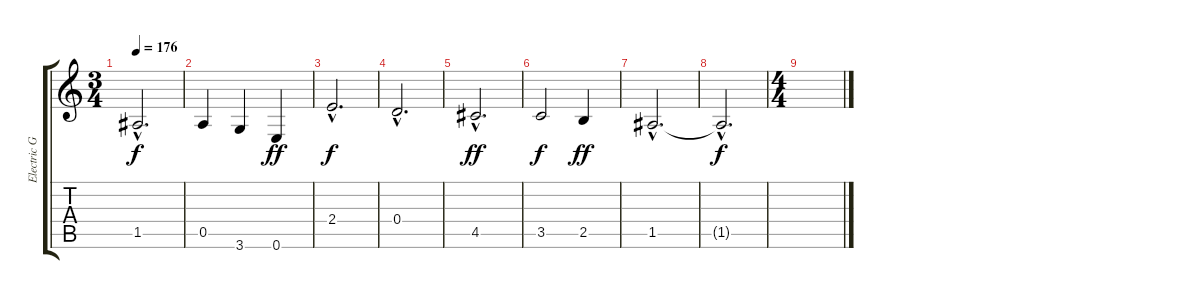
\track ("Electric Guitar 1" "Electric G") {instrument overdrivenguitar}
\staff {score tabs}
\tuning (E4 B3 G3 D3 A2 E2) {hide}
\ts (3 4)
\tempo 176
\clef g2
\ks c
1.5{hac}.2{d dy f} |
0.5.4 3.6.4 0.6.4{dy ff} |
2.4{hac}.2{d dy f} |
0.4{hac}.2{d} |
4.5{hac}.2{d dy ff} |
3.5.2{dy f} 2.5.4{dy ff} |
1.5{hac}.2{d} |
1.5{hac t}.2{d dy f} |
\ts (4 4)
